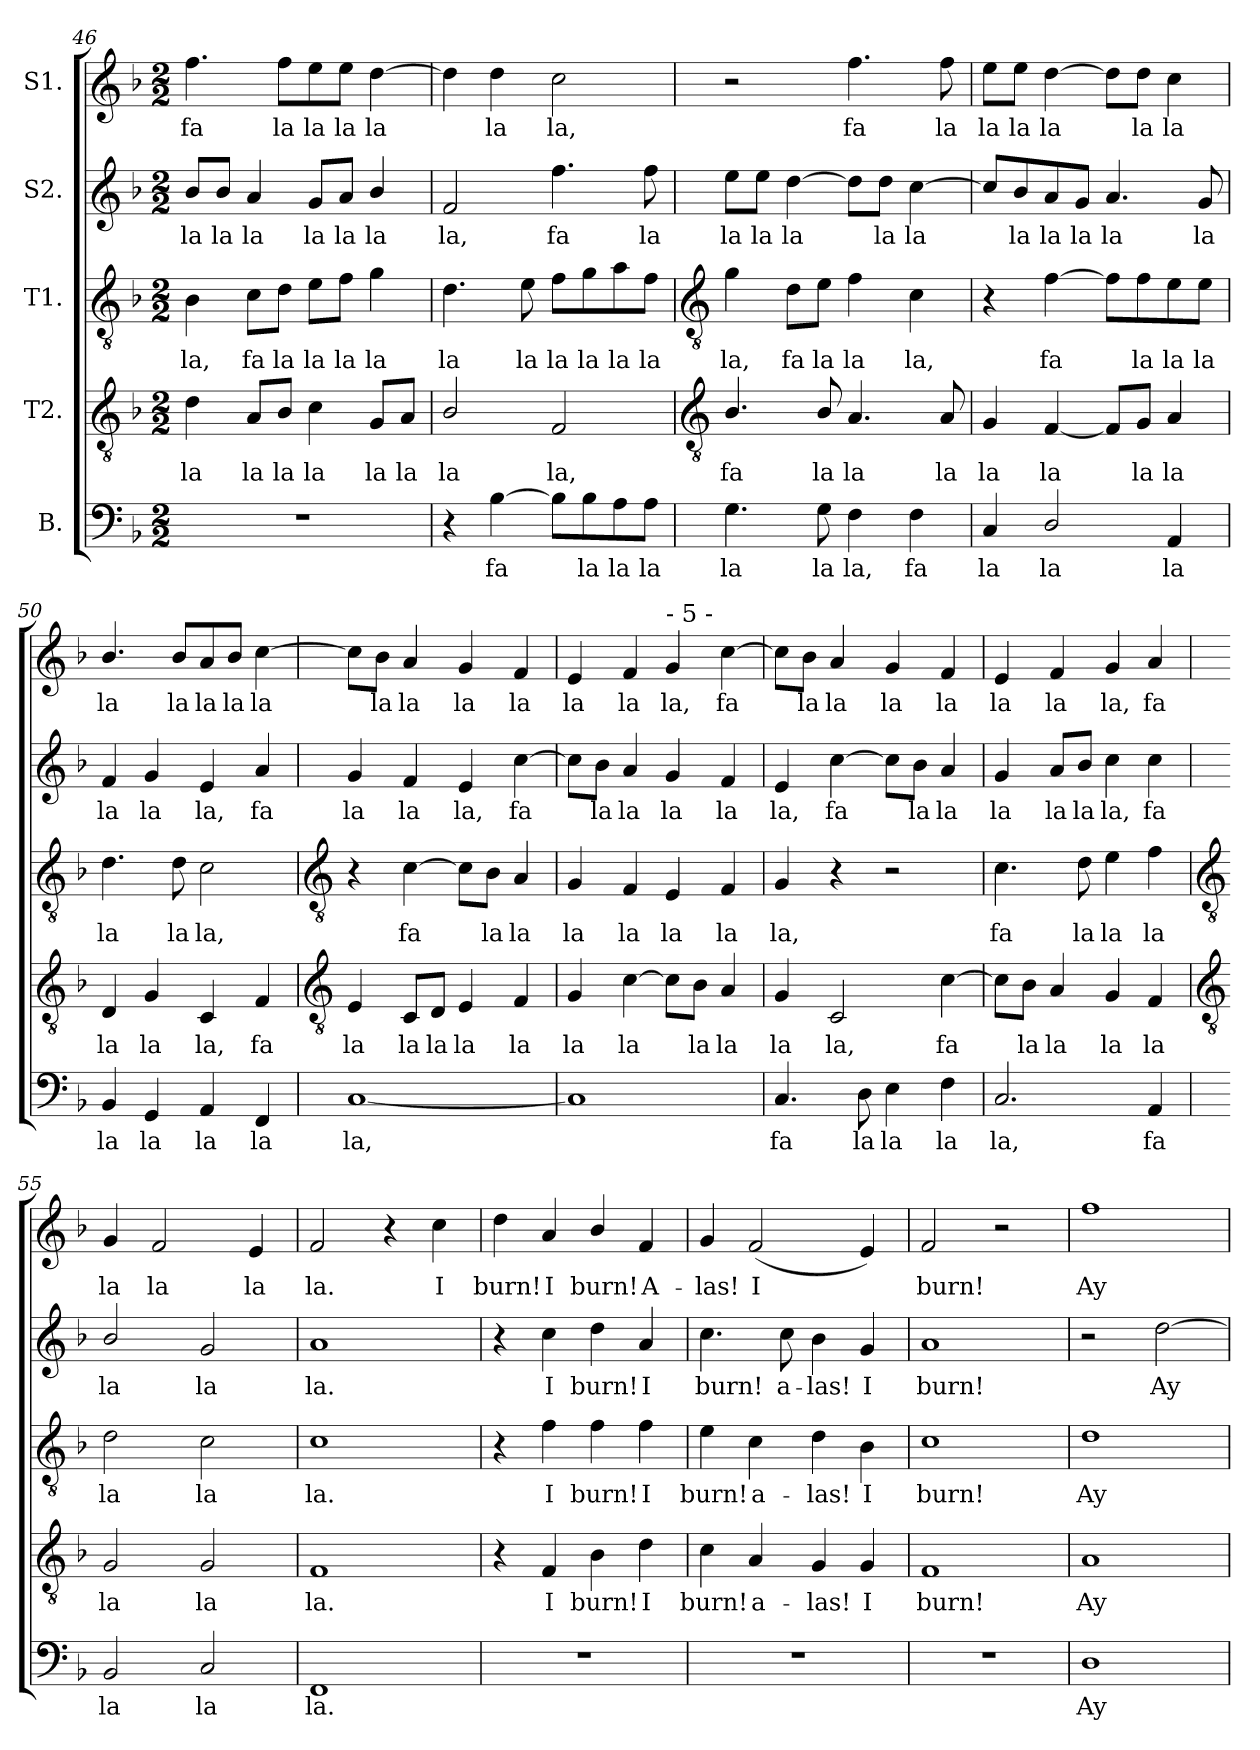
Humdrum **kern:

**kern	**text	**kern	**text	**kern	**text	**kern	**text	**kern	**text
*part5	*part5	*part4	*part4	*part3	*part3	*part2	*part2	*part1	*part1
*staff5	*staff5	*staff4	*staff4	*staff3	*staff3	*staff2	*staff2	*staff1	*staff1
*I"B.	*	*I"T2.	*	*I"T1.	*	*I"S2.	*	*I"S1.	*
*clefF4	*	*clefGv2	*	*clefGv2	*	*clefG2	*	*clefG2	*
*k[b-]	*	*k[b-]	*	*k[b-]	*	*k[b-]	*	*k[b-]	*
*F:	*	*F:	*	*F:	*	*F:	*	*F:	*
*M2/2	*	*M2/2	*	*M2/2	*	*M2/2	*	*M2/2	*
=46	=46	=46	=46	=46	=46	=46	=46	=46	=46
!	!	!	!LO:LY:b	!	!LO:LY:b	!	!LO:LY:b	!	!LO:LY:b
1r	.	4d	la	4B-	la,	8b-/L	la	4.ff	fa
!	!	!	!	!	!	!	!LO:LY:b	!	!
.	.	.	.	.	.	8b-/J	la	.	.
!	!	!	!LO:LY:b	!	!LO:LY:b	!	!LO:LY:b	!	!
.	.	8AL	la	8cL	fa	4a/	la	.	.
!	!	!	!LO:LY:b	!	!LO:LY:b	!	!	!	!LO:LY:b
.	.	8B-J	la	8dJ	la	.	.	8ffL	la
!	!	!	!LO:LY:b	!	!LO:LY:b	!	!LO:LY:b	!	!LO:LY:b
.	.	4c	la	8eL	la	8g/L	la	8ee	la
!	!	!	!	!	!LO:LY:b	!	!LO:LY:b	!	!LO:LY:b
.	.	.	.	8fJ	la	8a/J	la	8eeJ	la
!	!	!	!LO:LY:b	!	!LO:LY:b	!	!LO:LY:b	!	!LO:LY:b
.	.	8GL	la	4g	la	4b-/	la	[4dd	la
!	!	!	!LO:LY:b	!	!	!	!	!	!
.	.	8AJ	la	.	.	.	.	.	.
=47	=47	=47	=47	=47	=47	=47	=47	=47	=47
!	!	!	!LO:LY:b	!	!LO:LY:b	!	!LO:LY:b	!	!
4r	.	2B-/	la	4.d	la	2f	la,	4dd]	.
!	!LO:LY:b	!	!	!	!	!	!	!	!LO:LY:b
[4B-	fa	.	.	.	.	.	.	4dd	la
!	!	!	!	!	!LO:LY:b	!	!	!	!
.	.	.	.	8e	la	.	.	.	.
!	!	!	!LO:LY:b	!	!LO:LY:b	!	!LO:LY:b	!	!LO:LY:b
8B-L]	.	2F	la,	8fL	la	4.ff	fa	2cc	la,
!	!LO:LY:b	!	!	!	!LO:LY:b	!	!	!	!
8B-	la	.	.	8g	la	.	.	.	.
!	!LO:LY:b	!	!	!	!LO:LY:b	!	!	!	!
8A	la	.	.	8a	la	.	.	.	.
!	!LO:LY:b	!	!	!	!LO:LY:b	!	!LO:LY:b	!	!
8AJ	la	.	.	8fJ	la	8ff	la	.	.
!!LO:LB:g=z
=48	=48	=48	=48	=48	=48	=48	=48	=48	=48
*	*	*clefGv2	*	*clefGv2	*	*	*	*	*
!	!LO:LY:b	!	!LO:LY:b	!	!LO:LY:b	!	!LO:LY:b	!	!
4.G	la	4.B-/	fa	4g	la,	8eeL	la	2r	.
!	!	!	!	!	!	!	!LO:LY:b	!	!
.	.	.	.	.	.	8eeJ	la	.	.
!	!	!	!	!	!LO:LY:b	!	!LO:LY:b	!	!
.	.	.	.	8dL	fa	[4dd	la	.	.
!	!LO:LY:b	!	!LO:LY:b	!	!LO:LY:b	!	!	!	!
8G	la	8B-/	la	8eJ	la	.	.	.	.
!	!LO:LY:b	!	!LO:LY:b	!	!LO:LY:b	!	!	!	!LO:LY:b
4F	la,	4.A	la	4f	la	8ddL]	.	4.ff	fa
!	!	!	!	!	!	!	!LO:LY:b	!	!
.	.	.	.	.	.	8ddJ	la	.	.
!	!LO:LY:b	!	!	!	!LO:LY:b	!	!LO:LY:b	!	!
4F	fa	.	.	4c	la,	[4cc	la	.	.
!	!	!	!LO:LY:b	!	!	!	!	!	!LO:LY:b
.	.	8A	la	.	.	.	.	8ff	la
=49	=49	=49	=49	=49	=49	=49	=49	=49	=49
!	!LO:LY:b	!	!LO:LY:b	!	!	!	!	!	!LO:LY:b
4C	la	4G	la	4r	.	8ccL]	.	8eeL	la
!	!	!	!	!	!	!	!LO:LY:b	!	!LO:LY:b
.	.	.	.	.	.	8b-	la	8eeJ	la
!	!LO:LY:b	!	!LO:LY:b	!	!LO:LY:b	!	!LO:LY:b	!	!LO:LY:b
2D/	la	[4F	la	[4f	fa	8a	la	[4dd	la
!	!	!	!	!	!	!	!LO:LY:b	!	!
.	.	.	.	.	.	8gJ	la	.	.
!	!	!	!	!	!	!	!LO:LY:b	!	!
.	.	8FL]	.	8fL]	.	4.a	la	8ddL]	.
!	!	!	!LO:LY:b	!	!LO:LY:b	!	!	!	!LO:LY:b
.	.	8GJ	la	8f	la	.	.	8ddJ	la
!	!LO:LY:b	!	!LO:LY:b	!	!LO:LY:b	!	!	!	!LO:LY:b
4AA	la	4A	la	8e	la	.	.	4cc	la
!	!	!	!	!	!LO:LY:b	!	!LO:LY:b	!	!
.	.	.	.	8eJ	la	8g	la	.	.
=50	=50	=50	=50	=50	=50	=50	=50	=50	=50
!	!LO:LY:b	!	!LO:LY:b	!	!LO:LY:b	!	!LO:LY:b	!	!LO:LY:b
4BB-	la	4D	la	4.d	la	4f	la	4.b-/	la
!	!LO:LY:b	!	!LO:LY:b	!	!	!	!LO:LY:b	!	!
4GG	la	4G	la	.	.	4g	la	.	.
!	!	!	!	!	!LO:LY:b	!	!	!	!LO:LY:b
.	.	.	.	8d	la	.	.	8b-L	la
!	!LO:LY:b	!	!LO:LY:b	!	!LO:LY:b	!	!LO:LY:b	!	!LO:LY:b
4AA	la	4C	la,	2c	la,	4e	la,	8a	la
!	!	!	!	!	!	!	!	!	!LO:LY:b
.	.	.	.	.	.	.	.	8b-J	la
!	!LO:LY:b	!	!LO:LY:b	!	!	!	!LO:LY:b	!	!LO:LY:b
4FF	la	4F	fa	.	.	4a	fa	[4cc	la
!!LO:LB:g=z
=51	=51	=51	=51	=51	=51	=51	=51	=51	=51
*	*	*clefGv2	*	*clefGv2	*	*	*	*	*
!	!LO:LY:b	!	!LO:LY:b	!	!	!	!LO:LY:b	!	!
[1C	la,	4E	la	4r	.	4g	la	8ccL]	.
!	!	!	!	!	!	!	!	!	!LO:LY:b
.	.	.	.	.	.	.	.	8b-J	la
!	!	!	!LO:LY:b	!	!LO:LY:b	!	!LO:LY:b	!	!LO:LY:b
.	.	8CL	la	[4c	fa	4f	la	4a	la
!	!	!	!LO:LY:b	!	!	!	!	!	!
.	.	8DJ	la	.	.	.	.	.	.
!	!	!	!LO:LY:b	!	!	!	!LO:LY:b	!	!LO:LY:b
.	.	4E	la	8cL]	.	4e	la,	4g	la
!	!	!	!	!	!LO:LY:b	!	!	!	!
.	.	.	.	8B-J	la	.	.	.	.
!	!	!	!LO:LY:b	!	!LO:LY:b	!	!LO:LY:b	!	!LO:LY:b
.	.	4F	la	4A	la	[4cc	fa	4f	la
=52	=52	=52	=52	=52	=52	=52	=52	=52	=52
!	!	!	!LO:LY:b	!	!LO:LY:b	!	!	!	!LO:LY:b
1C]	.	4G	la	4G	la	8ccL]	.	4e	la
!	!	!	!	!	!	!	!LO:LY:b	!	!
.	.	.	.	.	.	8b-J	la	.	.
!	!	!	!LO:LY:b	!	!LO:LY:b	!	!LO:LY:b	!	!LO:LY:b
.	.	[4c	la	4F	la	4a	la	4f	la
!	!	!	!	!	!	!	!	!LO:TX:a:t=- 5 -	!
!	!	!	!	!	!LO:LY:b	!	!LO:LY:b	!	!LO:LY:b
.	.	8cL]	.	4E	la	4g	la	4g	la,
!	!	!	!LO:LY:b	!	!	!	!	!	!
.	.	8B-J	la	.	.	.	.	.	.
!	!	!	!LO:LY:b	!	!LO:LY:b	!	!LO:LY:b	!	!LO:LY:b
.	.	4A	la	4F	la	4f	la	[4cc	fa
=53	=53	=53	=53	=53	=53	=53	=53	=53	=53
!	!LO:LY:b	!	!LO:LY:b	!	!LO:LY:b	!	!LO:LY:b	!	!
4.C	fa	4G	la	4G	la,	4e	la,	8ccL]	.
!	!	!	!	!	!	!	!	!	!LO:LY:b
.	.	.	.	.	.	.	.	8b-J	la
!	!	!	!LO:LY:b	!	!	!	!LO:LY:b	!	!LO:LY:b
.	.	2C	la,	4r	.	[4cc	fa	4a	la
!	!LO:LY:b	!	!	!	!	!	!	!	!
8D	la	.	.	.	.	.	.	.	.
!	!LO:LY:b	!	!	!	!	!	!	!	!LO:LY:b
4E	la	.	.	2r	.	8ccL]	.	4g	la
!	!	!	!	!	!	!	!LO:LY:b	!	!
.	.	.	.	.	.	8b-J	la	.	.
!	!LO:LY:b	!	!LO:LY:b	!	!	!	!LO:LY:b	!	!LO:LY:b
4F	la	[4c	fa	.	.	4a	la	4f	la
=54	=54	=54	=54	=54	=54	=54	=54	=54	=54
!	!LO:LY:b	!	!	!	!LO:LY:b	!	!LO:LY:b	!	!LO:LY:b
2.C	la,	8cL]	.	4.c	fa	4g	la	4e	la
!	!	!	!LO:LY:b	!	!	!	!	!	!
.	.	8B-J	la	.	.	.	.	.	.
!	!	!	!LO:LY:b	!	!	!	!LO:LY:b	!	!LO:LY:b
.	.	4A	la	.	.	8aL	la	4f	la
!	!	!	!	!	!LO:LY:b	!	!LO:LY:b	!	!
.	.	.	.	8d	la	8b-J	la	.	.
!	!	!	!LO:LY:b	!	!LO:LY:b	!	!LO:LY:b	!	!LO:LY:b
.	.	4G	la	4e	la	4cc	la,	4g	la,
!	!LO:LY:b	!	!LO:LY:b	!	!LO:LY:b	!	!LO:LY:b	!	!LO:LY:b
4AA	fa	4F	la	4f	la	4cc	fa	4a	fa
!!LO:LB:g=z
=55	=55	=55	=55	=55	=55	=55	=55	=55	=55
*	*	*clefGv2	*	*clefGv2	*	*	*	*	*
!	!LO:LY:b	!	!LO:LY:b	!	!LO:LY:b	!	!LO:LY:b	!	!LO:LY:b
2BB-	la	2G	la	2d	la	2b-/	la	4g	la
!	!	!	!	!	!	!	!	!	!LO:LY:b
.	.	.	.	.	.	.	.	2f	la
!	!LO:LY:b	!	!LO:LY:b	!	!LO:LY:b	!	!LO:LY:b	!	!
2C	la	2G	la	2c	la	2g	la	.	.
!	!	!	!	!	!	!	!	!	!LO:LY:b
.	.	.	.	.	.	.	.	4e	la
=56	=56	=56	=56	=56	=56	=56	=56	=56	=56
!	!LO:LY:b	!	!LO:LY:b	!	!LO:LY:b	!	!LO:LY:b	!	!LO:LY:b
1FF	la.	1F	la.	1c	la.	1a	la.	2f	la.
.	.	.	.	.	.	.	.	4r	.
!	!	!	!	!	!	!	!	!	!LO:LY:b
.	.	.	.	.	.	.	.	4cc	I
=57	=57	=57	=57	=57	=57	=57	=57	=57	=57
!	!	!	!	!	!	!	!	!	!LO:LY:b
1r	.	4r	.	4r	.	4r	.	4dd	burn!
!	!	!	!LO:LY:b	!	!LO:LY:b	!	!LO:LY:b	!	!LO:LY:b
.	.	4F	I	4f	I	4cc	I	4a	I
!	!	!	!LO:LY:b	!	!LO:LY:b	!	!LO:LY:b	!	!LO:LY:b
.	.	4B-	burn!	4f	burn!	4dd	burn!	4b-/	burn!
!	!	!	!LO:LY:b	!	!LO:LY:b	!	!LO:LY:b	!	!LO:LY:b
.	.	4d	I	4f	I	4a	I	4f	A-
=58	=58	=58	=58	=58	=58	=58	=58	=58	=58
!	!	!	!LO:LY:b	!	!LO:LY:b	!	!LO:LY:b	!	!LO:LY:b
1r	.	4c	burn!	4e	burn!	4.cc	burn!	4g	-las!
!	!	!	!LO:LY:b	!	!LO:LY:b	!	!	!	!LO:LY:b
.	.	4A	a-	4c	a-	.	.	(<2f	I
!	!	!	!	!	!	!	!LO:LY:b	!	!
.	.	.	.	.	.	8cc	a-	.	.
!	!	!	!LO:LY:b	!	!LO:LY:b	!	!LO:LY:b	!	!
.	.	4G	-las!	4d	-las!	4b-	-las!	.	.
!	!	!	!LO:LY:b	!	!LO:LY:b	!	!LO:LY:b	!	!
.	.	4G	I	4B-	I	4g	I	4e)	.
=59	=59	=59	=59	=59	=59	=59	=59	=59	=59
!	!	!	!LO:LY:b	!	!LO:LY:b	!	!LO:LY:b	!	!LO:LY:b
1r	.	1F	burn!	1c	burn!	1a	burn!	2f	burn!
.	.	.	.	.	.	.	.	2r	.
=60	=60	=60	=60	=60	=60	=60	=60	=60	=60
!	!LO:LY:b	!	!LO:LY:b	!	!LO:LY:b	!	!	!	!LO:LY:b
1D	Ay	1A	Ay	1d	Ay	2r	.	1ff	Ay
!	!	!	!	!	!	!	!LO:LY:b	!	!
.	.	.	.	.	.	[2dd	Ay	.	.
=	=	=	=	=	=	=	=	=	=
*-	*-	*-	*-	*-	*-	*-	*-	*-	*-
